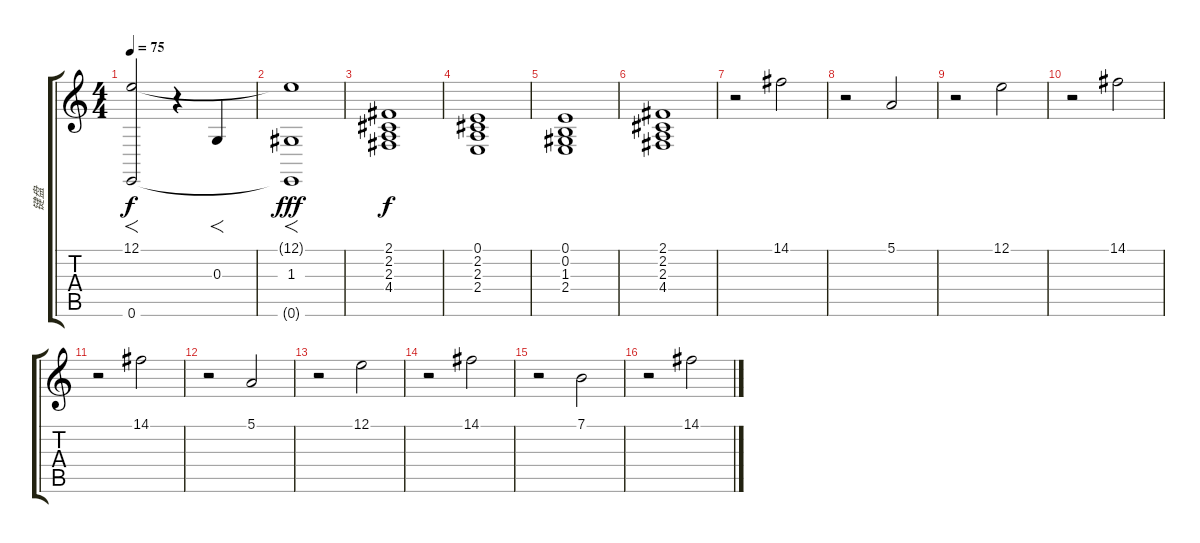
\track ("键盘" "键盘") {instrument stringensemble1}
\staff {score tabs}
\tuning (E4 B3 G3 D3 A2 E2) {hide}
\ts (4 4)
\tempo 75
\clef g2
\ks c
(12.1 0.6).2{f dy f volume 16 instrument seashore} r.4 0.3.4{f} |
(12.1{t} 1.3 0.6{t}).1{f dy fff} |
(2.1 2.2 2.3 4.4).1{dy f volume 6 instrument stringensemble1} |
(0.1 2.2 2.3 2.4).1 |
(0.1 0.2 1.3 2.4).1 |
(2.1 2.2 2.3 4.4).1 |
r.2 14.1.2{volume 16 instrument orchestralharp} |
r.2 5.1.2 |
r.2 12.1.2 |
r.2 14.1.2 |
r.2 14.1.2 |
r.2 5.1.2 |
r.2 12.1.2 |
r.2 14.1.2 |
r.2 7.1.2 |
r.2 14.1.2
